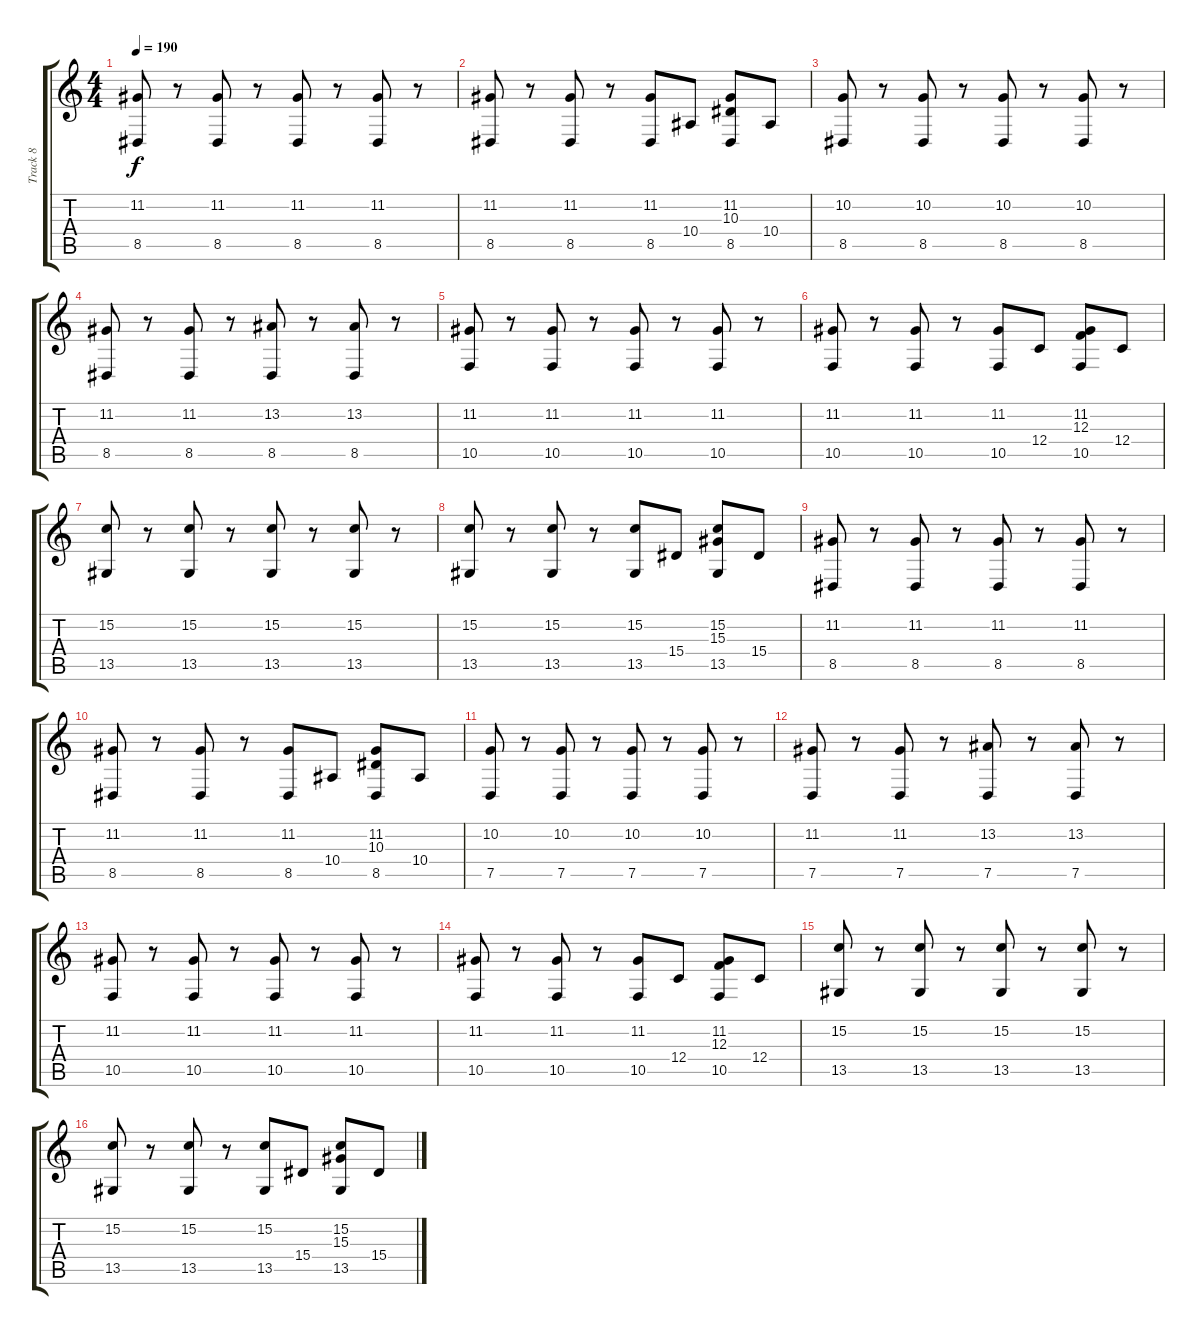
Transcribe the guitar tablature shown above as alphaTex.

\track ("Track 8" "Track 8") {instrument pizzicatostrings}
\staff {score tabs}
\tuning (D4 A3 F3 C3 G2 C2) {hide}
\ts (4 4)
\tempo 190
\clef g2
\ks c
(11.2 8.5).8{dy f} r.8 (11.2 8.5).8 r.8 (11.2 8.5).8 r.8 (11.2 8.5).8 r.8 |
(11.2 8.5).8 r.8 (11.2 8.5).8 r.8 (11.2 8.5).8 10.4.8 (11.2 10.3 8.5).8 10.4.8 |
(10.2 8.5).8 r.8 (10.2 8.5).8 r.8 (10.2 8.5).8 r.8 (10.2 8.5).8 r.8 |
(11.2 8.5).8 r.8 (11.2 8.5).8 r.8 (13.2 8.5).8 r.8 (13.2 8.5).8 r.8 |
(11.2 10.5).8 r.8 (11.2 10.5).8 r.8 (11.2 10.5).8 r.8 (11.2 10.5).8 r.8 |
(11.2 10.5).8 r.8 (11.2 10.5).8 r.8 (11.2 10.5).8 12.4.8 (11.2 12.3 10.5).8 12.4.8 |
(15.2 13.5).8 r.8 (15.2 13.5).8 r.8 (15.2 13.5).8 r.8 (15.2 13.5).8 r.8 |
(15.2 13.5).8 r.8 (15.2 13.5).8 r.8 (15.2 13.5).8 15.4.8 (15.2 15.3 13.5).8 15.4.8 |
(11.2 8.5).8 r.8 (11.2 8.5).8 r.8 (11.2 8.5).8 r.8 (11.2 8.5).8 r.8 |
(11.2 8.5).8 r.8 (11.2 8.5).8 r.8 (11.2 8.5).8 10.4.8 (11.2 10.3 8.5).8 10.4.8 |
(10.2 7.5).8 r.8 (10.2 7.5).8 r.8 (10.2 7.5).8 r.8 (10.2 7.5).8 r.8 |
(11.2 7.5).8 r.8 (11.2 7.5).8 r.8 (13.2 7.5).8 r.8 (13.2 7.5).8 r.8 |
(11.2 10.5).8 r.8 (11.2 10.5).8 r.8 (11.2 10.5).8 r.8 (11.2 10.5).8 r.8 |
(11.2 10.5).8 r.8 (11.2 10.5).8 r.8 (11.2 10.5).8 12.4.8 (11.2 12.3 10.5).8 12.4.8 |
(15.2 13.5).8 r.8 (15.2 13.5).8 r.8 (15.2 13.5).8 r.8 (15.2 13.5).8 r.8 |
(15.2 13.5).8 r.8 (15.2 13.5).8 r.8 (15.2 13.5).8 15.4.8 (15.2 15.3 13.5).8 15.4.8
